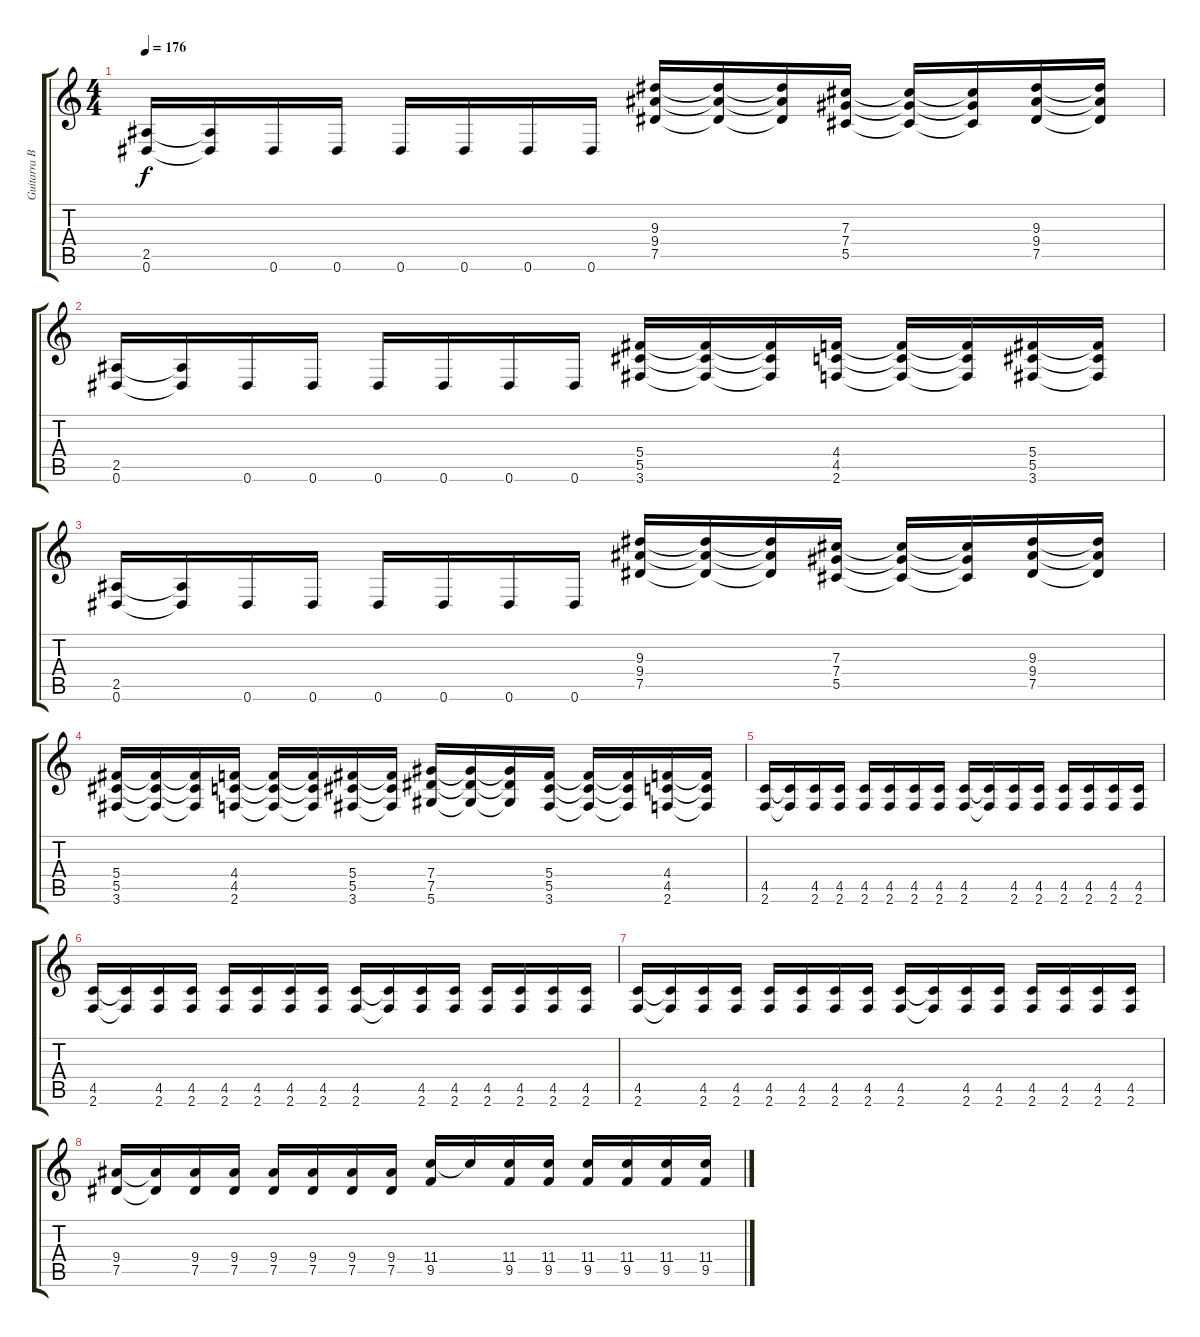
\track ("Guitarra Base" "Guitarra B") {instrument electricguitarjazz}
\staff {score tabs}
\tuning (Eb4 Bb3 Gb3 Db3 Ab2 Eb2) {hide}
\ts (4 4)
\tempo 176
\clef g2
\ks c
(2.5 0.6).16{dy f} (2.5{t} 0.6{t}).16 0.6.16 0.6.16 0.6.16 0.6.16 0.6.16 0.6.16 (9.3 9.4 7.5).16 (9.3{t} 9.4{t} 7.5{t}).16 (9.3{t} 9.4{t} 7.5{t}).16 (7.3 7.4 5.5).16 (7.3{t} 7.4{t} 5.5{t}).16 (7.3{t} 7.4{t} 5.5{t}).16 (9.3 9.4 7.5).16 (9.3{t} 9.4{t} 7.5{t}).16 |
(2.5 0.6).16 (2.5{t} 0.6{t}).16 0.6.16 0.6.16 0.6.16 0.6.16 0.6.16 0.6.16 (5.4 5.5 3.6).16 (5.4{t} 5.5{t} 3.6{t}).16 (5.4{t} 5.5{t} 3.6{t}).16 (4.4 4.5 2.6).16 (4.4{t} 4.5{t} 2.6{t}).16 (4.4{t} 4.5{t} 2.6{t}).16 (5.4 5.5 3.6).16 (5.4{t} 5.5{t} 3.6{t}).16 |
(2.5 0.6).16 (2.5{t} 0.6{t}).16 0.6.16 0.6.16 0.6.16 0.6.16 0.6.16 0.6.16 (9.3 9.4 7.5).16 (9.3{t} 9.4{t} 7.5{t}).16 (9.3{t} 9.4{t} 7.5{t}).16 (7.3 7.4 5.5).16 (7.3{t} 7.4{t} 5.5{t}).16 (7.3{t} 7.4{t} 5.5{t}).16 (9.3 9.4 7.5).16 (9.3{t} 9.4{t} 7.5{t}).16 |
(5.4 5.5 3.6).16 (5.4{t} 5.5{t} 3.6{t}).16 (5.4{t} 5.5{t} 3.6{t}).16 (4.4 4.5 2.6).16 (4.4{t} 4.5{t} 2.6{t}).16 (4.4{t} 4.5{t} 2.6{t}).16 (5.4 5.5 3.6).16 (5.4{t} 5.5{t} 3.6{t}).16 (7.4 7.5 5.6).16 (7.4{t} 7.5{t} 5.6{t}).16 (7.4{t} 7.5{t} 5.6{t}).16 (5.4 5.5 3.6).16 (5.4{t} 5.5{t} 3.6{t}).16 (5.4{t} 5.5{t} 3.6{t}).16 (4.4 4.5 2.6).16 (4.4{t} 4.5{t} 2.6{t}).16 |
(4.5 2.6).16 (4.5{t} 2.6{t}).16 (4.5 2.6).16 (4.5 2.6).16 (4.5 2.6).16 (4.5 2.6).16 (4.5 2.6).16 (4.5 2.6).16 (4.5 2.6).16 (4.5{t} 2.6{t}).16 (4.5 2.6).16 (4.5 2.6).16 (4.5 2.6).16 (4.5 2.6).16 (4.5 2.6).16 (4.5 2.6).16 |
(4.5 2.6).16 (4.5{t} 2.6{t}).16 (4.5 2.6).16 (4.5 2.6).16 (4.5 2.6).16 (4.5 2.6).16 (4.5 2.6).16 (4.5 2.6).16 (4.5 2.6).16 (4.5{t} 2.6{t}).16 (4.5 2.6).16 (4.5 2.6).16 (4.5 2.6).16 (4.5 2.6).16 (4.5 2.6).16 (4.5 2.6).16 |
(4.5 2.6).16 (4.5{t} 2.6{t}).16 (4.5 2.6).16 (4.5 2.6).16 (4.5 2.6).16 (4.5 2.6).16 (4.5 2.6).16 (4.5 2.6).16 (4.5 2.6).16 (4.5{t} 2.6{t}).16 (4.5 2.6).16 (4.5 2.6).16 (4.5 2.6).16 (4.5 2.6).16 (4.5 2.6).16 (4.5 2.6).16 |
(9.4 7.5).16 (9.4{t} 7.5{t}).16 (9.4 7.5).16 (9.4 7.5).16 (9.4 7.5).16 (9.4 7.5).16 (9.4 7.5).16 (9.4 7.5).16 (11.4 9.5).16 11.4{t}.16 (11.4 9.5).16 (11.4 9.5).16 (11.4 9.5).16 (11.4 9.5).16 (11.4 9.5).16 (11.4 9.5).16
